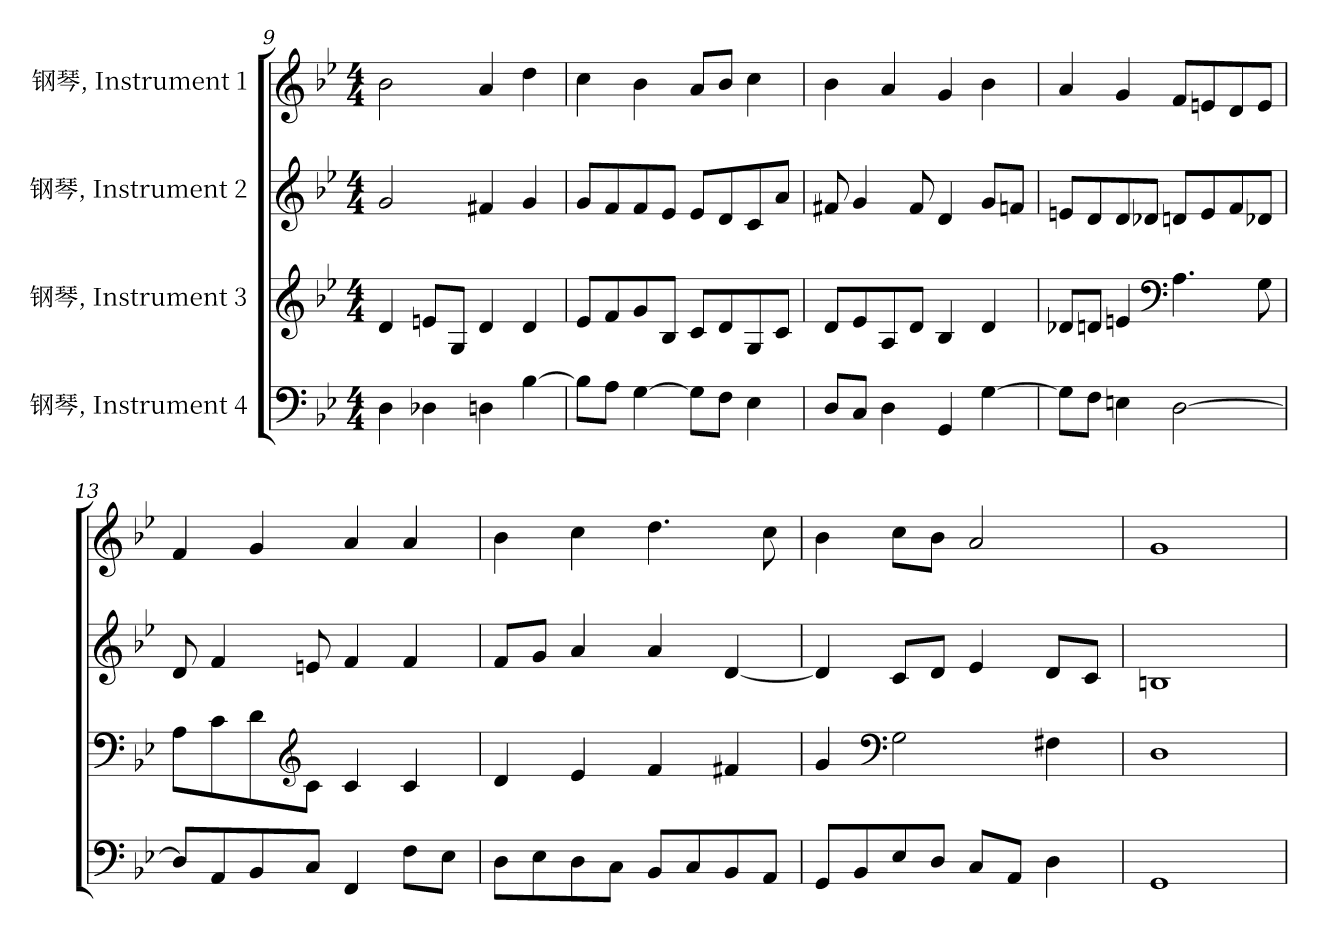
**kern	**kern	**kern	**kern
*part4	*part3	*part2	*part1
*staff4	*staff3	*staff2	*staff1
*I"钢琴, Instrument 4	*I"钢琴, Instrument 3	*I"钢琴, Instrument 2	*I"钢琴, Instrument 1
*clefF4	*clefG2	*clefG2	*clefG2
*k[b-e-]	*k[b-e-]	*k[b-e-]	*k[b-e-]
*M4/4	*M4/4	*M4/4	*M4/4
=9	=9	=9	=9
4D\	4d/	2g/	2b-\
4D-X\	8en/L	.	.
.	8G/J	.	.
4Dn\	4d/	4f#X/	4a/
[4B-\	4d/	4g/	4dd\
!!LO:LB:g=z
=10	=10	=10	=10
8B-\L]	8e-/L	8g/L	4cc\
8A\J	8f/	8f/	.
[4G\	8g/	8f/	4b-\
.	8B-/J	8e-/J	.
8G\L]	8c/L	8e-/L	8a/L
8F\J	8d/	8d/	8b-/J
4E-\	8G/	8c/	4cc\
.	8c/J	8a/J	.
=11	=11	=11	=11
8D/L	8d/L	8f#X/	4b-\
8C/J	8e-/	4g/	.
4D\	8A/	.	4a/
.	8d/J	8f#/	.
4GG/	4B-/	4d/	4g/
[4G\	4d/	8g/L	4b-\
.	.	8fn/J	.
=12	=12	=12	=12
8G\L]	8d-X/L	8en/L	4a/
8F\J	8dn/J	8d/	.
4En\	4en/	8d/	4g/
.	.	8d-X/J	.
*	*clefF4	*	*
[2D\	4.A\	8dn/L	8f/L
.	.	8e/	8en/
.	.	8f/	8d/
.	8G\	8d-X/J	8e/J
=13	=13	=13	=13
8D/L]	8A\L	8d/	4f/
8AA/	8c\	4f/	.
8BB-/	8d\	.	4g/
*	*clefG2	*	*
8C/J	8c\J	8en/	.
4FF/	4c/	4f/	4a/
8F\L	4c/	4f/	4a/
8E-\J	.	.	.
!!LO:PB:g=z
=14	=14	=14	=14
8D\L	4d/	8f/L	4b-\
8E-\	.	8g/J	.
8D\	4e-/	4a/	4cc\
8C\J	.	.	.
8BB-/L	4f/	4a/	4.dd\
8C/	.	.	.
8BB-/	4f#X/	[4d/	.
8AA/J	.	.	8cc\
=15	=15	=15	=15
8GG/L	4g/	4d/]	4b-\
8BB-/	.	.	.
*	*clefF4	*	*
8E-/	2G\	8c/L	8cc\L
8D/J	.	8d/J	8b-\J
8C/L	.	4e-/	2a/
8AA/J	.	.	.
4D\	4F#X\	8d/L	.
.	.	8c/J	.
=16	=16	=16	=16
1GG	1D	1Bn	1g
=	=	=	=
*-	*-	*-	*-
